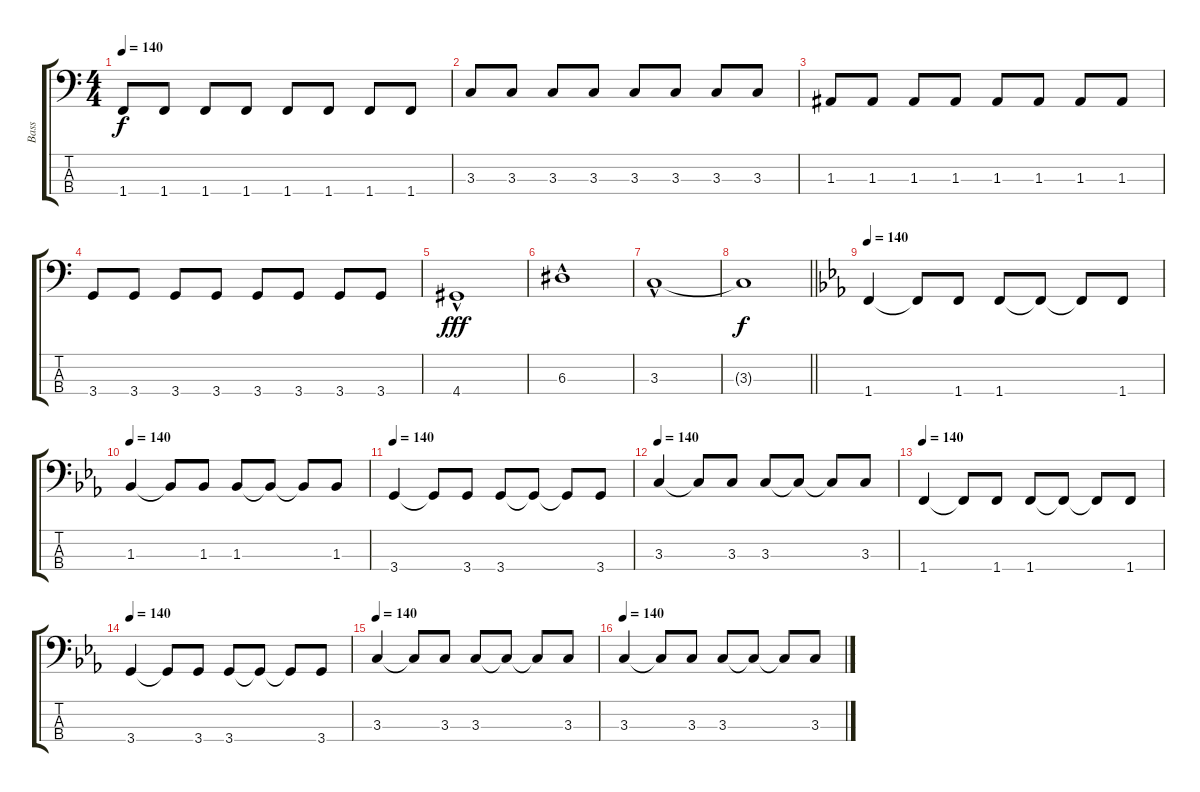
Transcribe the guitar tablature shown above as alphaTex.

\track ("Bass" "Bass") {instrument electricbasspick}
\staff {score tabs}
\tuning (G2 D2 A1 E1) {hide}
\ts (4 4)
\tempo 140
\clef f4
\ks c
1.4.8{dy f} 1.4.8 1.4.8 1.4.8 1.4.8 1.4.8 1.4.8 1.4.8 |
3.3.8 3.3.8 3.3.8 3.3.8 3.3.8 3.3.8 3.3.8 3.3.8 |
1.3.8 1.3.8 1.3.8 1.3.8 1.3.8 1.3.8 1.3.8 1.3.8 |
3.4.8 3.4.8 3.4.8 3.4.8 3.4.8 3.4.8 3.4.8 3.4.8 |
4.4{hac}.1{dy fff} |
6.3{hac}.1 |
3.3{hac}.1 |
\barLineRight lightlight
3.3{t}.1{dy f} |
\tempo 140
\ks eb
1.4.4 1.4{t}.8 1.4.8 1.4.8 1.4{t}.8 1.4{t}.8 1.4.8 |
\tempo 140
1.3.4 1.3{t}.8 1.3.8 1.3.8 1.3{t}.8 1.3{t}.8 1.3.8 |
\tempo 140
3.4.4 3.4{t}.8 3.4.8 3.4.8 3.4{t}.8 3.4{t}.8 3.4.8 |
\tempo 140
3.3.4 3.3{t}.8 3.3.8 3.3.8 3.3{t}.8 3.3{t}.8 3.3.8 |
\tempo 140
1.4.4 1.4{t}.8 1.4.8 1.4.8 1.4{t}.8 1.4{t}.8 1.4.8 |
\tempo 140
3.4.4 3.4{t}.8 3.4.8 3.4.8 3.4{t}.8 3.4{t}.8 3.4.8 |
\tempo 140
3.3.4 3.3{t}.8 3.3.8 3.3.8 3.3{t}.8 3.3{t}.8 3.3.8 |
\tempo 140
3.3.4 3.3{t}.8 3.3.8 3.3.8 3.3{t}.8 3.3{t}.8 3.3.8
